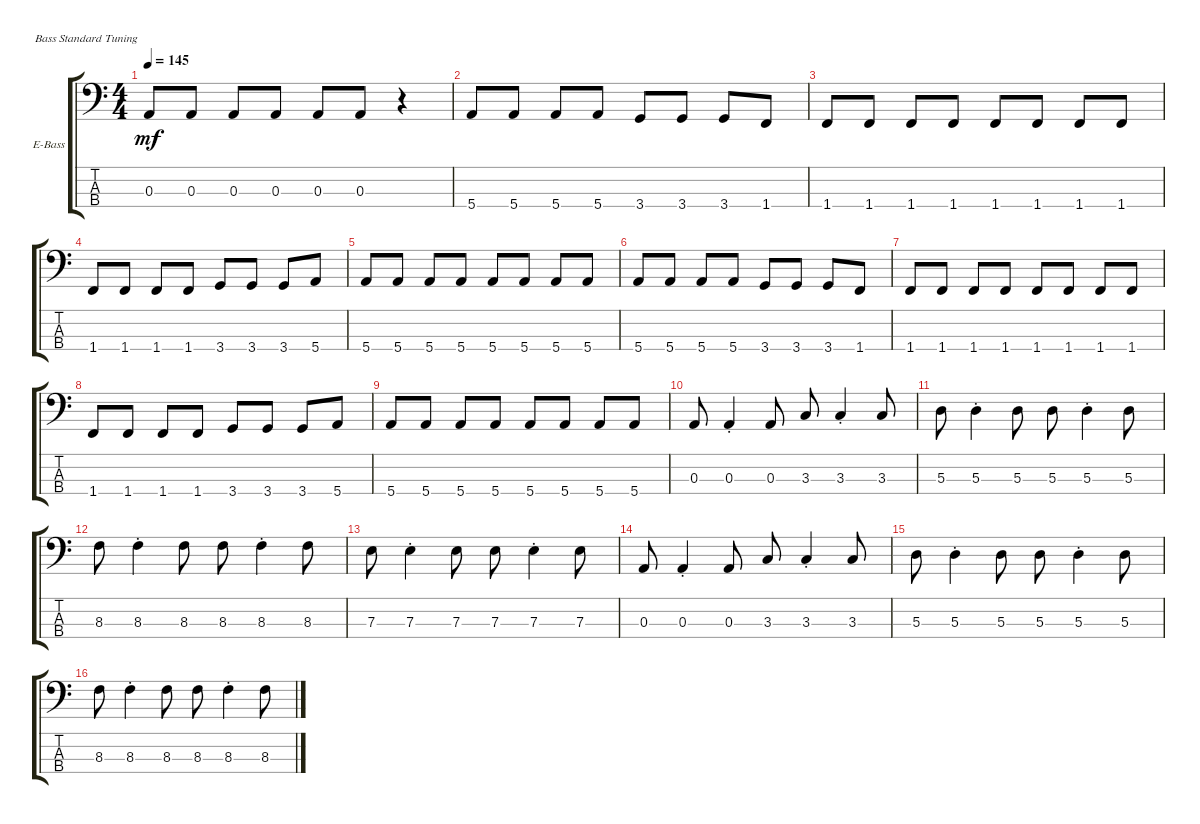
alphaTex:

\defaultSystemsLayout 4
\bracketExtendMode groupsimilarinstruments
\firstSystemTrackNameOrientation horizontal
\otherSystemsTrackNameOrientation horizontal
\track ("А. Андреев" "E-Bass") {instrument electricbassfinger}
\staff {score tabs}
\tuning (G2 D2 A1 E1)
\ts (4 4)
\tempo 145
\clef f4
\ks c
0.3.8{dy mf} 0.3.8 0.3.8 0.3.8 0.3.8 0.3.8 r.4 |
5.4.8 5.4.8 5.4.8 5.4.8 3.4.8 3.4.8 3.4.8 1.4.8 |
1.4.8 1.4.8 1.4.8 1.4.8 1.4.8 1.4.8 1.4.8 1.4.8 |
1.4.8 1.4.8 1.4.8 1.4.8 3.4.8 3.4.8 3.4.8 5.4.8 |
5.4.8 5.4.8 5.4.8 5.4.8 5.4.8 5.4.8 5.4.8 5.4.8 |
5.4.8 5.4.8 5.4.8 5.4.8 3.4.8 3.4.8 3.4.8 1.4.8 |
1.4.8 1.4.8 1.4.8 1.4.8 1.4.8 1.4.8 1.4.8 1.4.8 |
1.4.8 1.4.8 1.4.8 1.4.8 3.4.8 3.4.8 3.4.8 5.4.8 |
5.4.8 5.4.8 5.4.8 5.4.8 5.4.8 5.4.8 5.4.8 5.4.8 |
0.3.8 0.3{st}.4 0.3.8 3.3.8 3.3{st}.4 3.3.8 |
5.3.8 5.3{st}.4 5.3.8 5.3.8 5.3{st}.4 5.3.8 |
8.3.8 8.3{st}.4 8.3.8 8.3.8 8.3{st}.4 8.3.8 |
7.3.8 7.3{st}.4 7.3.8 7.3.8 7.3{st}.4 7.3.8 |
0.3.8 0.3{st}.4 0.3.8 3.3.8 3.3{st}.4 3.3.8 |
5.3.8 5.3{st}.4 5.3.8 5.3.8 5.3{st}.4 5.3.8 |
8.3.8 8.3{st}.4 8.3.8 8.3.8 8.3{st}.4 8.3.8
